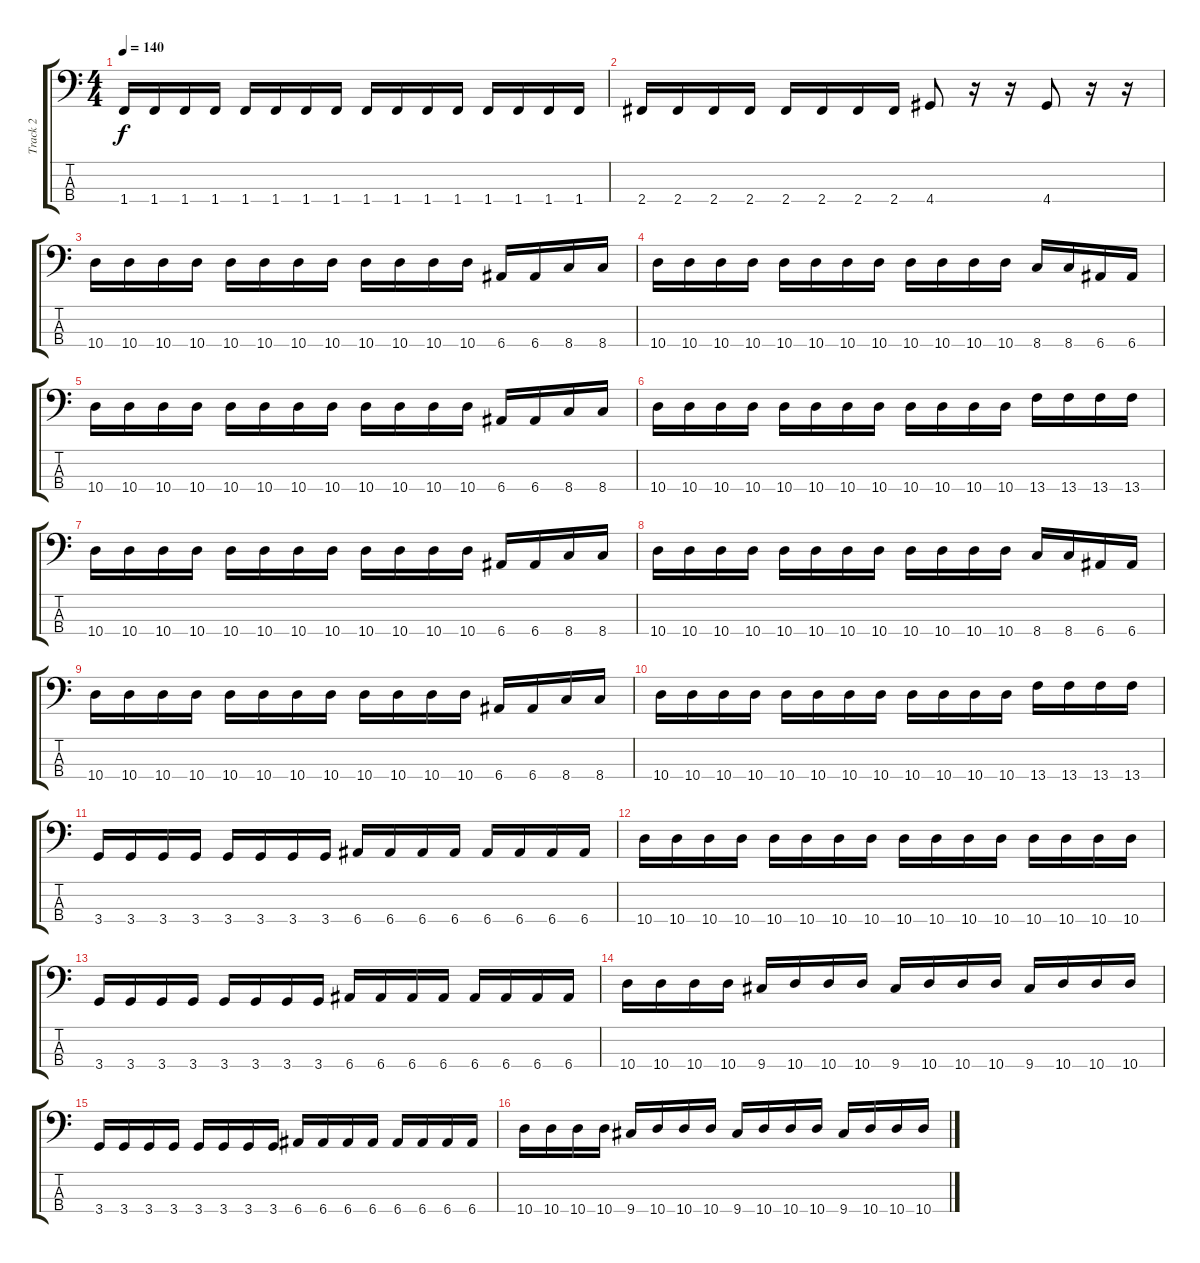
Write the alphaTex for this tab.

\track ("Track 2" "Track 2") {instrument electricbasspick}
\staff {score tabs}
\tuning (G2 D2 A1 E1) {hide}
\ts (4 4)
\tempo 140
\clef f4
\ks c
1.4.16{dy f} 1.4.16 1.4.16 1.4.16 1.4.16 1.4.16 1.4.16 1.4.16 1.4.16 1.4.16 1.4.16 1.4.16 1.4.16 1.4.16 1.4.16 1.4.16 |
2.4.16 2.4.16 2.4.16 2.4.16 2.4.16 2.4.16 2.4.16 2.4.16 4.4.8 r.16 r.16 4.4.8 r.16 r.16 |
10.4.16 10.4.16 10.4.16 10.4.16 10.4.16 10.4.16 10.4.16 10.4.16 10.4.16 10.4.16 10.4.16 10.4.16 6.4.16 6.4.16 8.4.16 8.4.16 |
10.4.16 10.4.16 10.4.16 10.4.16 10.4.16 10.4.16 10.4.16 10.4.16 10.4.16 10.4.16 10.4.16 10.4.16 8.4.16 8.4.16 6.4.16 6.4.16 |
10.4.16 10.4.16 10.4.16 10.4.16 10.4.16 10.4.16 10.4.16 10.4.16 10.4.16 10.4.16 10.4.16 10.4.16 6.4.16 6.4.16 8.4.16 8.4.16 |
10.4.16 10.4.16 10.4.16 10.4.16 10.4.16 10.4.16 10.4.16 10.4.16 10.4.16 10.4.16 10.4.16 10.4.16 13.4.16 13.4.16 13.4.16 13.4.16 |
10.4.16 10.4.16 10.4.16 10.4.16 10.4.16 10.4.16 10.4.16 10.4.16 10.4.16 10.4.16 10.4.16 10.4.16 6.4.16 6.4.16 8.4.16 8.4.16 |
10.4.16 10.4.16 10.4.16 10.4.16 10.4.16 10.4.16 10.4.16 10.4.16 10.4.16 10.4.16 10.4.16 10.4.16 8.4.16 8.4.16 6.4.16 6.4.16 |
10.4.16 10.4.16 10.4.16 10.4.16 10.4.16 10.4.16 10.4.16 10.4.16 10.4.16 10.4.16 10.4.16 10.4.16 6.4.16 6.4.16 8.4.16 8.4.16 |
10.4.16 10.4.16 10.4.16 10.4.16 10.4.16 10.4.16 10.4.16 10.4.16 10.4.16 10.4.16 10.4.16 10.4.16 13.4.16 13.4.16 13.4.16 13.4.16 |
3.4.16 3.4.16 3.4.16 3.4.16 3.4.16 3.4.16 3.4.16 3.4.16 6.4.16 6.4.16 6.4.16 6.4.16 6.4.16 6.4.16 6.4.16 6.4.16 |
10.4.16 10.4.16 10.4.16 10.4.16 10.4.16 10.4.16 10.4.16 10.4.16 10.4.16 10.4.16 10.4.16 10.4.16 10.4.16 10.4.16 10.4.16 10.4.16 |
3.4.16 3.4.16 3.4.16 3.4.16 3.4.16 3.4.16 3.4.16 3.4.16 6.4.16 6.4.16 6.4.16 6.4.16 6.4.16 6.4.16 6.4.16 6.4.16 |
10.4.16 10.4.16 10.4.16 10.4.16 9.4.16 10.4.16 10.4.16 10.4.16 9.4.16 10.4.16 10.4.16 10.4.16 9.4.16 10.4.16 10.4.16 10.4.16 |
3.4.16 3.4.16 3.4.16 3.4.16 3.4.16 3.4.16 3.4.16 3.4.16 6.4.16 6.4.16 6.4.16 6.4.16 6.4.16 6.4.16 6.4.16 6.4.16 |
10.4.16 10.4.16 10.4.16 10.4.16 9.4.16 10.4.16 10.4.16 10.4.16 9.4.16 10.4.16 10.4.16 10.4.16 9.4.16 10.4.16 10.4.16 10.4.16
